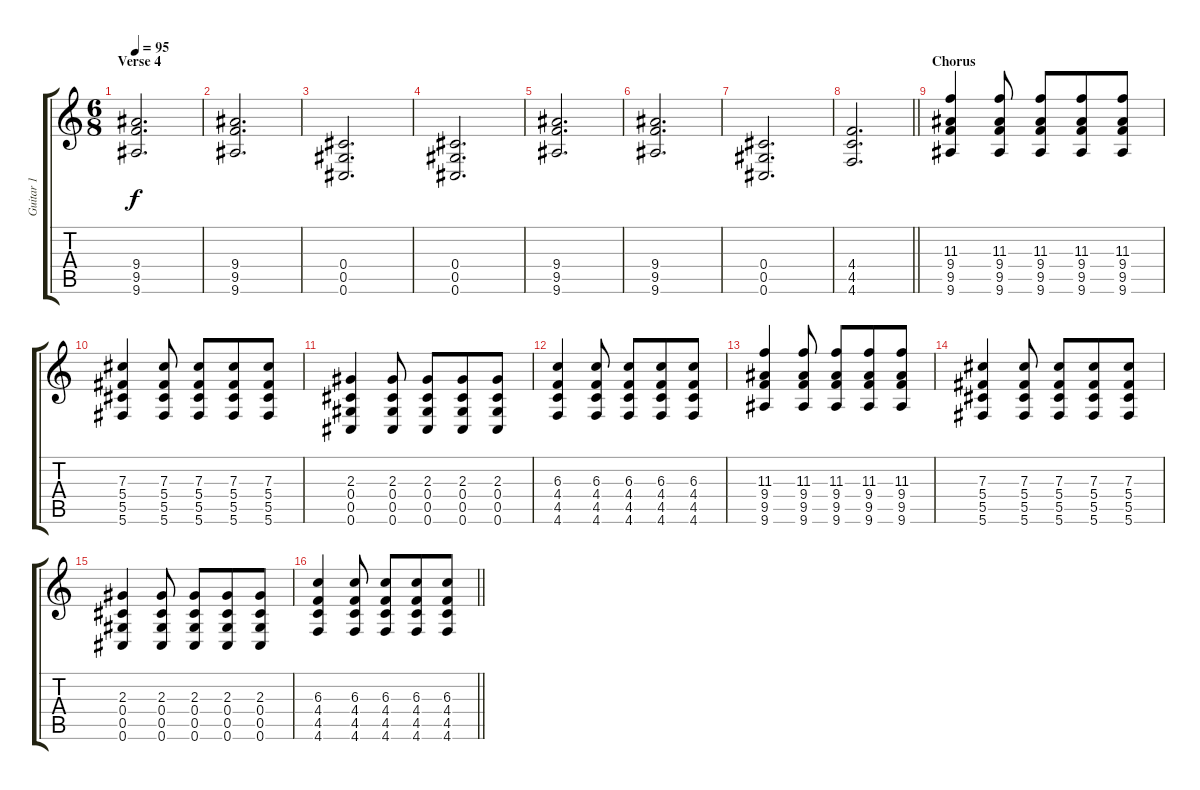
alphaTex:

\track ("Guitar 1" "Guitar 1") {instrument overdrivenguitar}
\staff {score tabs}
\tuning (Eb4 Bb3 Gb3 Db3 Ab2 Db2) {hide}
\ts (6 8)
\section ("" "Verse 4")
\tempo 95
\clef g2
\ks c
(9.4 9.5 9.6).2{d dy f} |
(9.4 9.5 9.6).2{d} |
(0.4 0.5 0.6).2{d} |
(0.4 0.5 0.6).2{d} |
(9.4 9.5 9.6).2{d} |
(9.4 9.5 9.6).2{d} |
(0.4 0.5 0.6).2{d} |
\barLineRight lightlight
(4.4 4.5 4.6).2{d} |
\section ("" "Chorus")
(11.3 9.4 9.5 9.6).4 (11.3 9.4 9.5 9.6).8 (11.3 9.4 9.5 9.6).8 (11.3 9.4 9.5 9.6).8 (11.3 9.4 9.5 9.6).8 |
(7.3 5.4 5.5 5.6).4 (7.3 5.4 5.5 5.6).8 (7.3 5.4 5.5 5.6).8 (7.3 5.4 5.5 5.6).8 (7.3 5.4 5.5 5.6).8 |
(2.3 0.4 0.5 0.6).4 (2.3 0.4 0.5 0.6).8 (2.3 0.4 0.5 0.6).8 (2.3 0.4 0.5 0.6).8 (2.3 0.4 0.5 0.6).8 |
(6.3 4.4 4.5 4.6).4 (6.3 4.4 4.5 4.6).8 (6.3 4.4 4.5 4.6).8 (6.3 4.4 4.5 4.6).8 (6.3 4.4 4.5 4.6).8 |
(11.3 9.4 9.5 9.6).4 (11.3 9.4 9.5 9.6).8 (11.3 9.4 9.5 9.6).8 (11.3 9.4 9.5 9.6).8 (11.3 9.4 9.5 9.6).8 |
(7.3 5.4 5.5 5.6).4 (7.3 5.4 5.5 5.6).8 (7.3 5.4 5.5 5.6).8 (7.3 5.4 5.5 5.6).8 (7.3 5.4 5.5 5.6).8 |
(2.3 0.4 0.5 0.6).4 (2.3 0.4 0.5 0.6).8 (2.3 0.4 0.5 0.6).8 (2.3 0.4 0.5 0.6).8 (2.3 0.4 0.5 0.6).8 |
\barLineRight lightlight
(6.3 4.4 4.5 4.6).4 (6.3 4.4 4.5 4.6).8 (6.3 4.4 4.5 4.6).8 (6.3 4.4 4.5 4.6).8 (6.3 4.4 4.5 4.6).8
